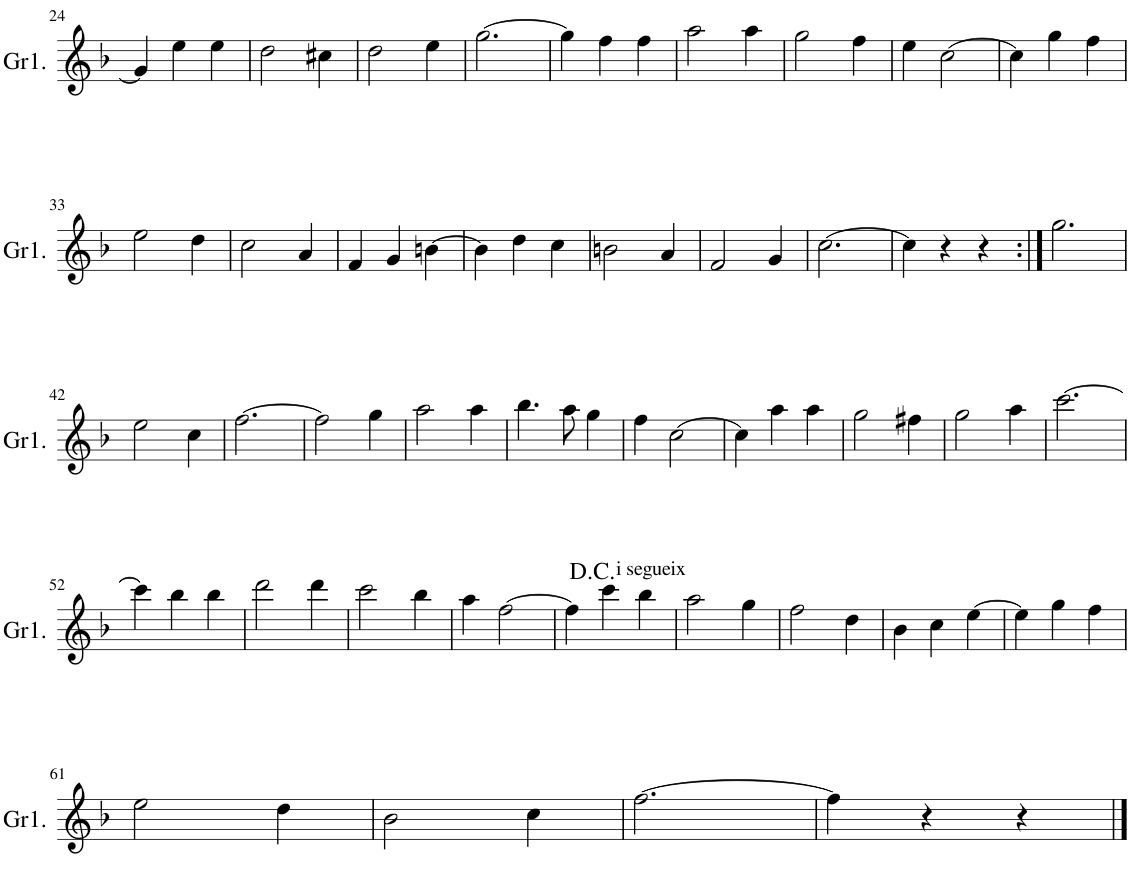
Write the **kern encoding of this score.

**kern
*part1
*staff1
*I"Gralla1
*I'Gr1.
!!LO:PB:g=z
*clefG2
*k[b-]
*M3/4
=24
4g/]
4ee\
4ee\
=25
2dd\
4cc#X\
=26
2dd\
4ee\
=27
[2.gg\
=28
4gg\]
4ff\
4ff\
=29
2aa\
4aa\
=30
2gg\
4ff\
=31
4ee\
[2cc\
=32
4cc\]
4gg\
4ff\
!!LO:LB:g=z
=33
2ee\
4dd\
=34
2cc\
4a/
=35
4f/
4g/
[4bn\
=36
4b\]
4dd\
4cc\
=37
2bn\
4a/
=38
2f/
4g/
=39
[2.cc\
=40
4cc\]
4r
4r
=41:|!
2.gg\
!!LO:LB:g=z
=42
2ee\
4cc\
=43
[2.ff\
=44
2ff\]
4gg\
=45
2aa\
4aa\
=46
4.bb-\
8aa\
4gg\
=47
4ff\
[2cc\
=48
4cc\]
4aa\
4aa\
=49
2gg\
4ff#X\
=50
2gg\
4aa\
=51
[2.ccc\
!!LO:LB:g=z
=52
4ccc\]
4bb-\
4bb-\
=53
2ddd\
4ddd\
=54
2ccc\
4bb-\
=55
4aa\
[2ff\
=56
4ff\]
4ccc\
!LO:TX:a:t=i segueix
4bb-\
=57
2aa\
4gg\
=58
2ff\
4dd\
=59
4b-\
4cc\
[4ee\
=60
4ee\]
4gg\
4ff\
!!LO:LB:g=z
=61
2ee\
4dd\
=62
2b-\
4cc\
=63
[2.ff\
=64
4ff\]
4r
4r
==
*-
